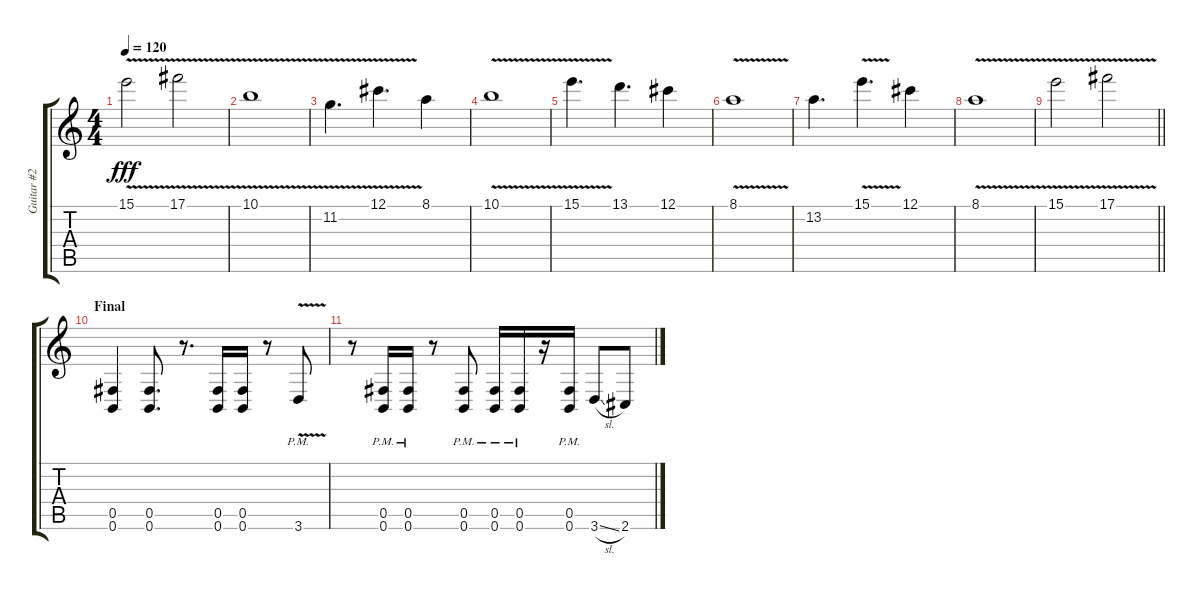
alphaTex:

\track ("Guitar #2" "Guitar #2") {instrument overdrivenguitar}
\staff {score tabs}
\tuning (Db4 Ab3 E3 B2 Gb2 B1) {hide}
\ts (4 4)
\tempo 120
\clef g2
\ks c
15.1{v}.2{dy fff} 17.1{v}.2 |
10.1{v}.1 |
11.2{v}.4{d} 12.1{v}.4{d} 8.1.4 |
10.1{v}.1 |
15.1{v}.4{d} 13.1.4{d} 12.1.4 |
8.1{v}.1 |
13.2.4{d} 15.1{v}.4{d} 12.1.4 |
8.1{v}.1 |
\barLineRight lightlight
15.1{v}.2 17.1{v}.2 |
\section ("" "Final")
(0.5 0.6).4 (0.5 0.6).8{d} r.8{d} (0.5 0.6).16 (0.5 0.6).16 r.8 3.6{v pm}.8 |
r.8 (0.5{pm} 0.6{pm}).16 (0.5{pm} 0.6{pm}).16 r.8 (0.5{pm} 0.6{pm}).8 (0.5{pm} 0.6{pm}).16 (0.5{pm} 0.6{pm}).16 r.16 (0.5{pm} 0.6{pm}).16 3.6{sl}.8 2.6.8
